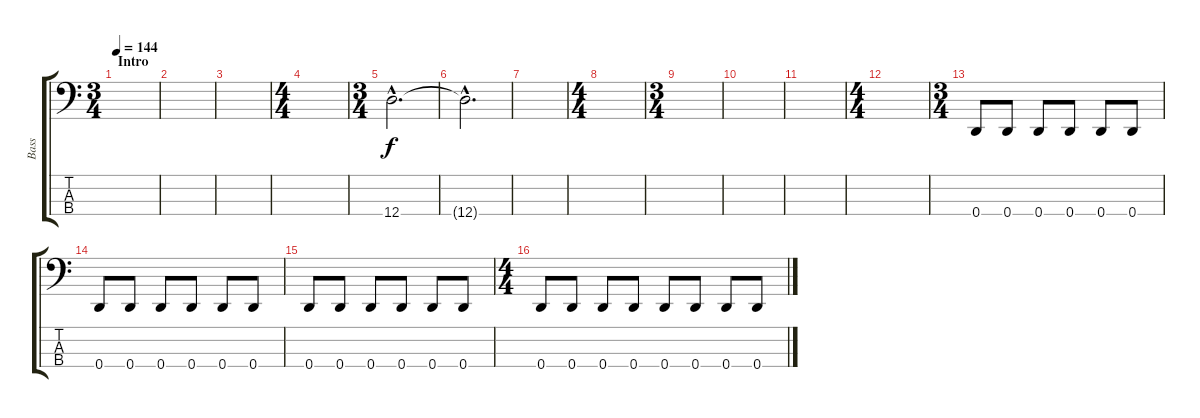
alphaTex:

\track ("Bass" "Bass") {instrument electricbasspick}
\staff {score tabs}
\tuning (G2 D2 A1 D1) {hide}
\ts (3 4)
\section ("" "Intro")
\tempo 144
\clef f4
\ks c
|
|
|
\ts (4 4)
|
\ts (3 4)
12.4{hac}.2{d} |
12.4{hac t}.2{d} |
|
\ts (4 4)
|
\ts (3 4)
|
|
|
\ts (4 4)
|
\ts (3 4)
0.4.8 0.4.8 0.4.8 0.4.8 0.4.8 0.4.8 |
0.4.8 0.4.8 0.4.8 0.4.8 0.4.8 0.4.8 |
0.4.8 0.4.8 0.4.8 0.4.8 0.4.8 0.4.8 |
\ts (4 4)
0.4.8 0.4.8 0.4.8 0.4.8 0.4.8 0.4.8 0.4.8 0.4.8
